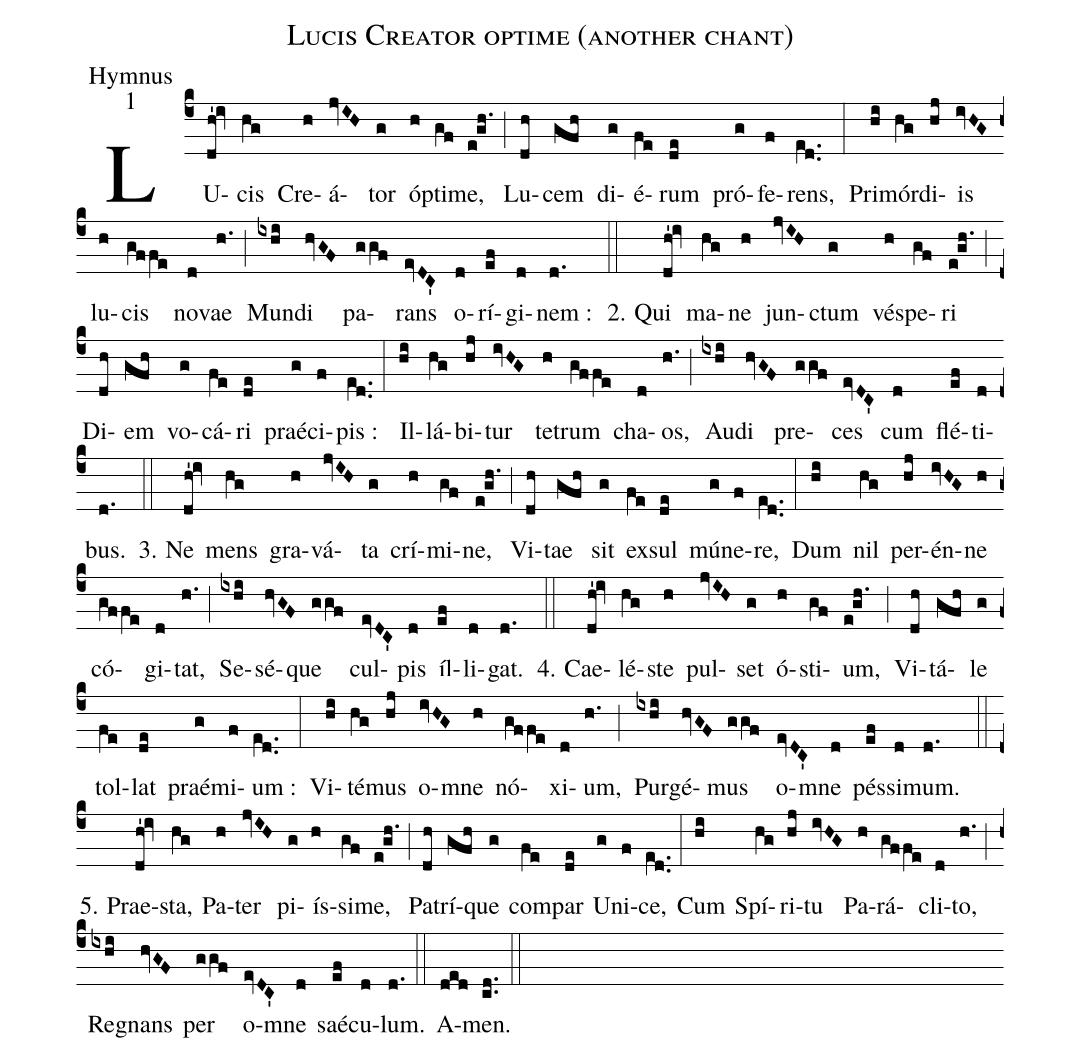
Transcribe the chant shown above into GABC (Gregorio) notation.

name:Lucis Creator optime (another chant);
office-part:Hymnus;
mode:1;
%%
(c4) LU(dh'!iv)cis(hg) Cre(h)á(jvIH)tor(g) ó(h)pti(gf)me,(e!gh.) (;) Lu(dh)cem(gfh) di(g)é(fe)rum(de) pró(g)fe(f)rens,(e[ll:1]d..) (:) Pri(hi)mór(hg)di(hj)is(ivHG) lu(h)cis(gffe) no(d)vae(h.) (;) Mun(ixhi)di(hvGF) pa(ggf)rans(evDC') o(d)rí(ef)gi(d)nem :(d.) (::)
2. Qui(dh'!iv) ma(hg)ne(h) jun(jvIH)ctum(g) vé(h)spe(gf)ri(e!gh.) (;) Di(dh)em(gfh) vo(g)cá(fe)ri(de) praé(g)ci(f)pis :(e[ll:1]d..) (:) Il(hi)lá(hg)bi(hj)tur(ivHG) te(h)trum(gffe) cha(d)os,(h.) (;) Au(ixhi)di(hvGF) pre(ggf)ces(evDC') cum(d) flé(ef)ti(d)bus.(d.) (::)
3. Ne(dh'!iv) mens(hg) gra(h)vá(jvIH)ta(g) crí(h)mi(gf)ne,(e!gh.) (;) Vi(dh)tae(gfh) sit(g) ex(fe)sul(de) mú(g)ne(f)re,(e[ll:1]d..) (:) Dum(hi) nil(hg) per(hj)én(ivHG)ne(h) có(gffe)gi(d)tat,(h.) (;) Se(ixhi)sé(hvGF)que(ggf) cul(evDC')pis(d) íl(ef)li(d)gat.(d.) (::)
4. Cae(dh'!iv)lé(hg)ste(h) pul(jvIH)set(g) ó(h)sti(gf)um,(e!gh.) (;) Vi(dh)tá(gfh)le(g) tol(fe)lat(de) praé(g)mi(f)um :(e[ll:1]d..) (:) Vi(hi)té(hg)mus(hj) o(ivHG)mne(h) nó(gffe)xi(d)um,(h.) (;) Pur(ixhi)gé(hvGF)mus(ggf) o(evDC')mne(d) pés(ef)si(d)mum.(d.) (::)
5. Prae(dh'!iv)sta,(hg) Pa(h)ter(jvIH) pi(g)ís(h)si(gf)me,(e!gh.) (;) Pa(dh)trí(gfh)que(g) com(fe)par(de) U(g)ni(f)ce,(e[ll:1]d..) (:) Cum(hi) Spí(hg)ri(hj)tu(ivHG) Pa(h)rá(gffe)cli(d)to,(h.) (;) Re(ixhi)gnans(hvGF) per(ggf) o(evDC')mne(d) saé(ef)cu(d)lum.(d.) (::)
A(ded)men.(cd..) (::)
